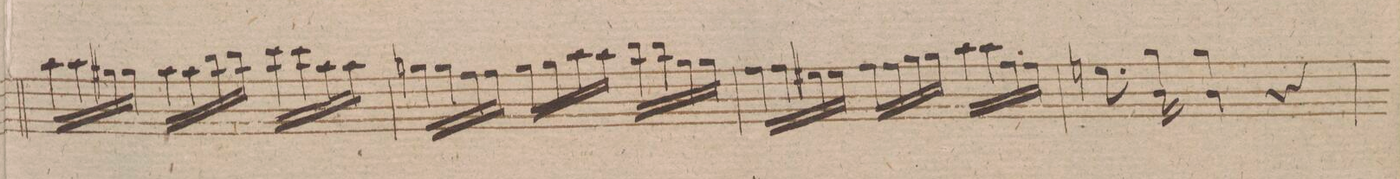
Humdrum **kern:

**kern	**dynam
*I"Violino 1mo	*
*clefG2	*
*k[f#]	*
*met(c|)	*
*M3/4	*
*16\left	*
16aa\LL	.
16aa\	.
*16\right	*
16gg#X\	.
16gg#\JJ	.
*16\left	*
16aa\LL	.
16aa\	.
*16\right	*
16bb\	.
16bb\JJ	.
*16\left	*
16ccc\LL	.
16ccc\	.
16aa\	.
16aa\JJ	.
=248	=248
16ggn\LL	.
16gg\	.
16ff#\	.
16ff#\JJ	.
16gg\LL	.
16gg\	.
*16\left	*
16aa\	.
16aa\JJ	.
*16\right	*
16bb\LL	.
16bb\	.
16gg\	.
16gg\JJ	.
=249	=249
16ff#\LL	.
16ff#\	.
16ee#X\	.
16ee#\JJ	.
16ff#\LL	.
16ff#\	.
16gg\	.
16gg\JJ	.
16aa\LL	.
16aa\	.
16ff#\	.
16ff#\JJ	.
=250	=250
*8\right	*
8.een\	.
16gg\ 16b\	.
*4\right	*
4gg\ 4b\	.
4r	.
=251	=251
*-	*-
